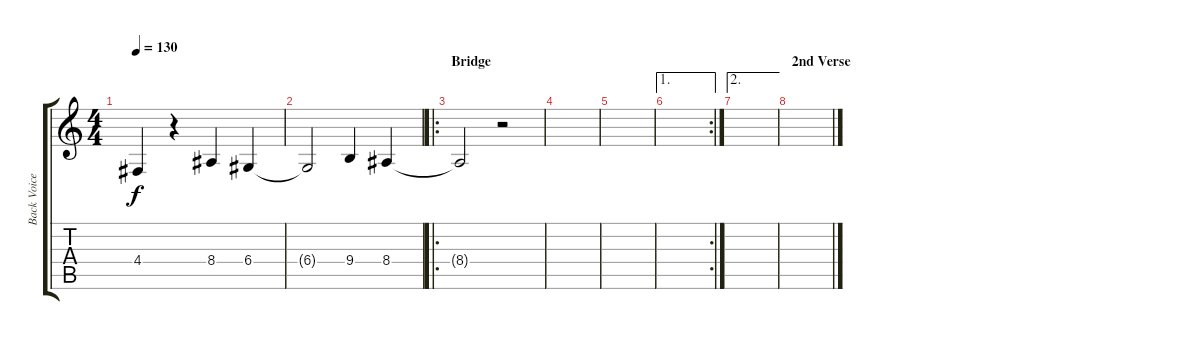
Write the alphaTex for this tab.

\track ("Back Voice" "Back Voice") {instrument altosax}
\staff {score tabs}
\tuning (E4 B3 G3 D3 A2 E2) {hide}
\ts (4 4)
\tempo 130
\clef g2
\ks c
4.4{t}.4{dy f} r.4 8.4.4 6.4.4 |
6.4{t}.2 9.4.4 8.4.4 |
\ro
\section ("" "Bridge")
8.4{t}.2 r.2 |
|
|
\ae 1
\rc 2
|
\ae 2
|
\section ("" "2nd Verse")
